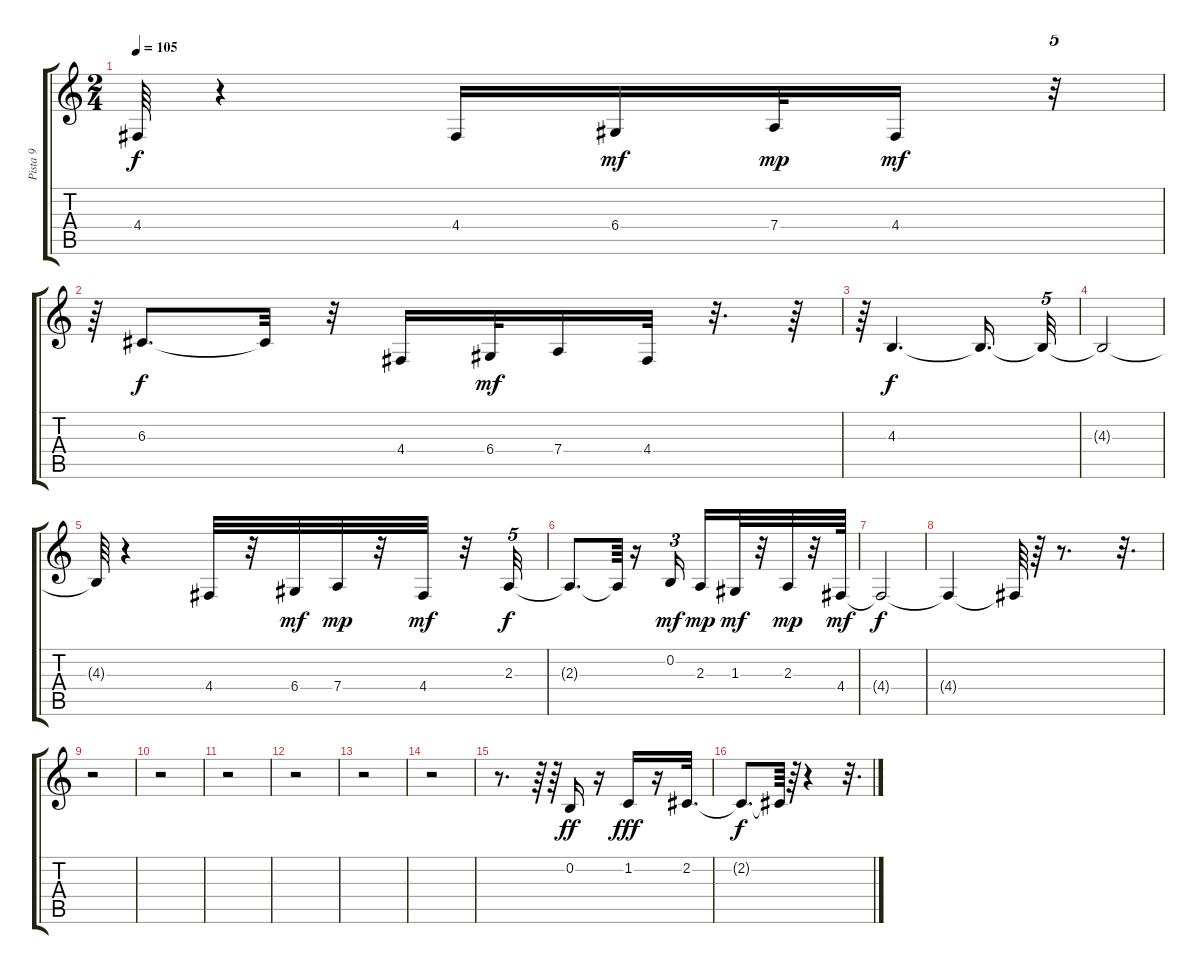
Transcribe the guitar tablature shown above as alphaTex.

\track ("Pista 9" "Pista 9") {instrument trumpet}
\staff {score tabs}
\tuning (E4 B3 G3 D3 A2 E2) {hide}
\ts (2 4)
\tempo 105
\clef g2
\ks c
4.4{t}.64{dy f} r.4 4.4.16 6.4.16{dy mf} 7.4.32{dy mp} 4.4.16{dy mf} r.32{tu (5 4)} |
r.64 6.3.8{d dy f} 6.3{t}.32 r.32 4.4.16 6.4.32{dy mf} 7.4.16 4.4.32 r.32{d} r.64 |
r.64 4.3.4{d dy f} 4.3{t}.16{d} 4.3{t}.32{tu (5 4)} |
4.3{t}.2 |
4.3{t}.64 r.4 4.4.32 r.32 6.4.32{dy mf} 7.4.32{dy mp} r.32 4.4.32{dy mf} r.32 2.3.32{tu (5 4) dy f} |
2.3{t}.8{d} 2.3{t}.64 r.16 0.2.16{tu (3 2) dy mf} 2.3.16{dy mp} 1.3.32{dy mf} r.32 2.3.32{dy mp} r.32 4.4.64{dy mf} |
4.4{t}.2{dy f} |
4.4{t}.4 4.4{t}.64 r.64 r.8{d} r.32{d} |
r.2 |
r.2 |
r.2 |
r.2 |
r.2 |
r.2 |
r.8{d} r.64 r.64 0.2.16{dy ff} r.16 1.2.16{dy fff} r.16 2.2.32{d} |
2.2{t}.8{d dy f} 2.2{t}.64 r.64 r.4 r.32{d}
